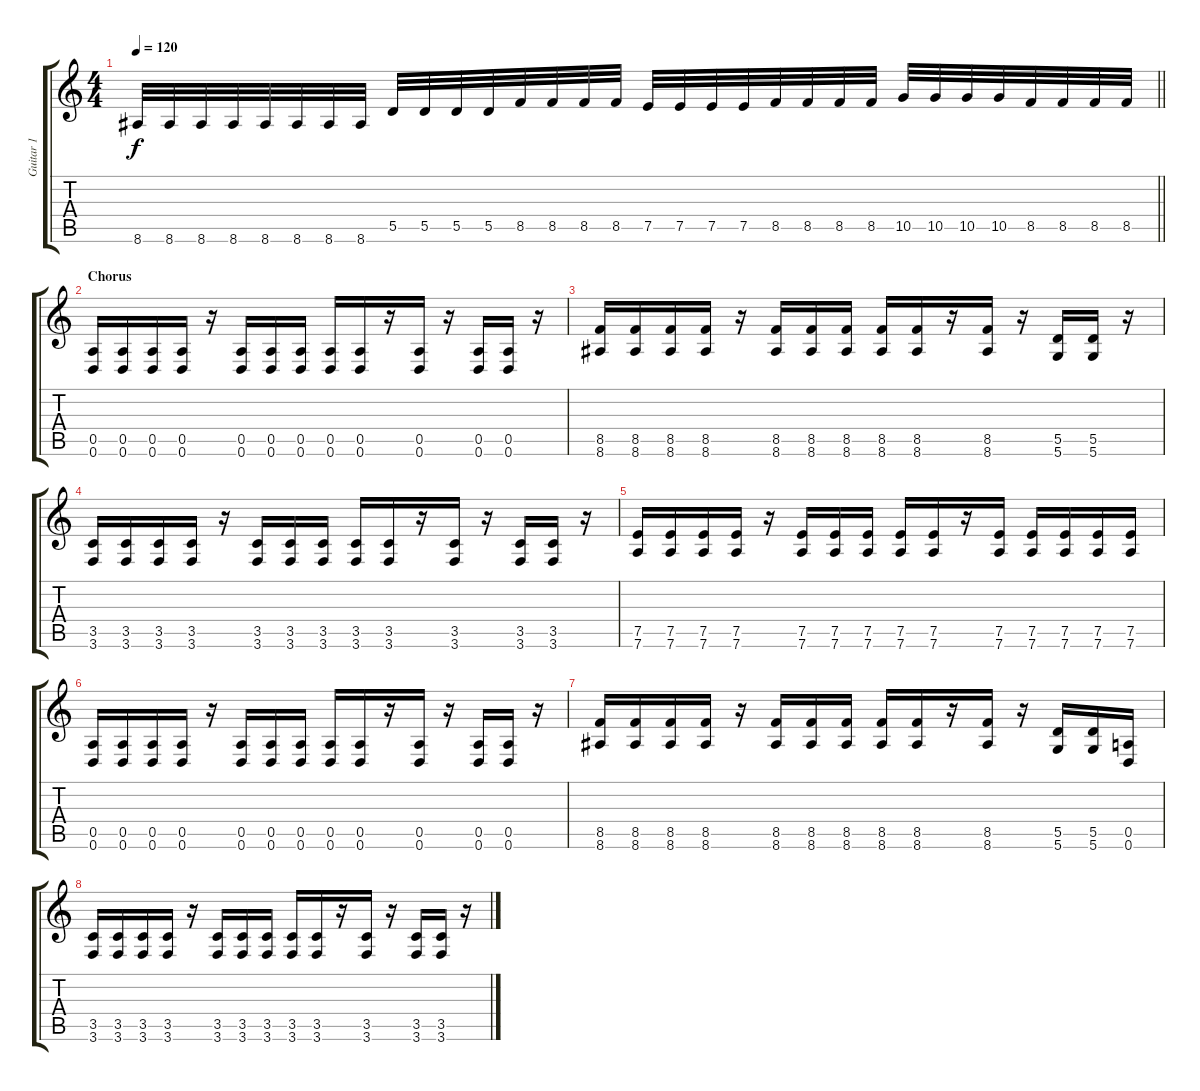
\track ("Guitar 1" "Guitar 1") {instrument distortionguitar}
\staff {score tabs}
\tuning (E4 B3 G3 D3 A2 D2) {hide}
\ts (4 4)
\tempo 120
\clef g2
\barLineRight lightlight
\ks c
8.6.32{dy f} 8.6.32 8.6.32 8.6.32 8.6.32 8.6.32 8.6.32 8.6.32 5.5.32 5.5.32 5.5.32 5.5.32 8.5.32 8.5.32 8.5.32 8.5.32 7.5.32 7.5.32 7.5.32 7.5.32 8.5.32 8.5.32 8.5.32 8.5.32 10.5.32 10.5.32 10.5.32 10.5.32 8.5.32 8.5.32 8.5.32 8.5.32 |
\section ("" "Chorus")
(0.5 0.6).16 (0.5 0.6).16 (0.5 0.6).16 (0.5 0.6).16 r.16 (0.5 0.6).16 (0.5 0.6).16 (0.5 0.6).16 (0.5 0.6).16 (0.5 0.6).16 r.16 (0.5 0.6).16 r.16 (0.5 0.6).16 (0.5 0.6).16 r.16 |
(8.5 8.6).16 (8.5 8.6).16 (8.5 8.6).16 (8.5 8.6).16 r.16 (8.5 8.6).16 (8.5 8.6).16 (8.5 8.6).16 (8.5 8.6).16 (8.5 8.6).16 r.16 (8.5 8.6).16 r.16 (5.5 5.6).16 (5.5 5.6).16 r.16 |
(3.5 3.6).16 (3.5 3.6).16 (3.5 3.6).16 (3.5 3.6).16 r.16 (3.5 3.6).16 (3.5 3.6).16 (3.5 3.6).16 (3.5 3.6).16 (3.5 3.6).16 r.16 (3.5 3.6).16 r.16 (3.5 3.6).16 (3.5 3.6).16 r.16 |
(7.5 7.6).16 (7.5 7.6).16 (7.5 7.6).16 (7.5 7.6).16 r.16 (7.5 7.6).16 (7.5 7.6).16 (7.5 7.6).16 (7.5 7.6).16 (7.5 7.6).16 r.16 (7.5 7.6).16 (7.5 7.6).16 (7.5 7.6).16 (7.5 7.6).16 (7.5 7.6).16 |
(0.5 0.6).16 (0.5 0.6).16 (0.5 0.6).16 (0.5 0.6).16 r.16 (0.5 0.6).16 (0.5 0.6).16 (0.5 0.6).16 (0.5 0.6).16 (0.5 0.6).16 r.16 (0.5 0.6).16 r.16 (0.5 0.6).16 (0.5 0.6).16 r.16 |
(8.5 8.6).16 (8.5 8.6).16 (8.5 8.6).16 (8.5 8.6).16 r.16 (8.5 8.6).16 (8.5 8.6).16 (8.5 8.6).16 (8.5 8.6).16 (8.5 8.6).16 r.16 (8.5 8.6).16 r.16 (5.5 5.6).16 (5.5 5.6).16 (0.5 0.6).16 |
(3.5 3.6).16 (3.5 3.6).16 (3.5 3.6).16 (3.5 3.6).16 r.16 (3.5 3.6).16 (3.5 3.6).16 (3.5 3.6).16 (3.5 3.6).16 (3.5 3.6).16 r.16 (3.5 3.6).16 r.16 (3.5 3.6).16 (3.5 3.6).16 r.16
